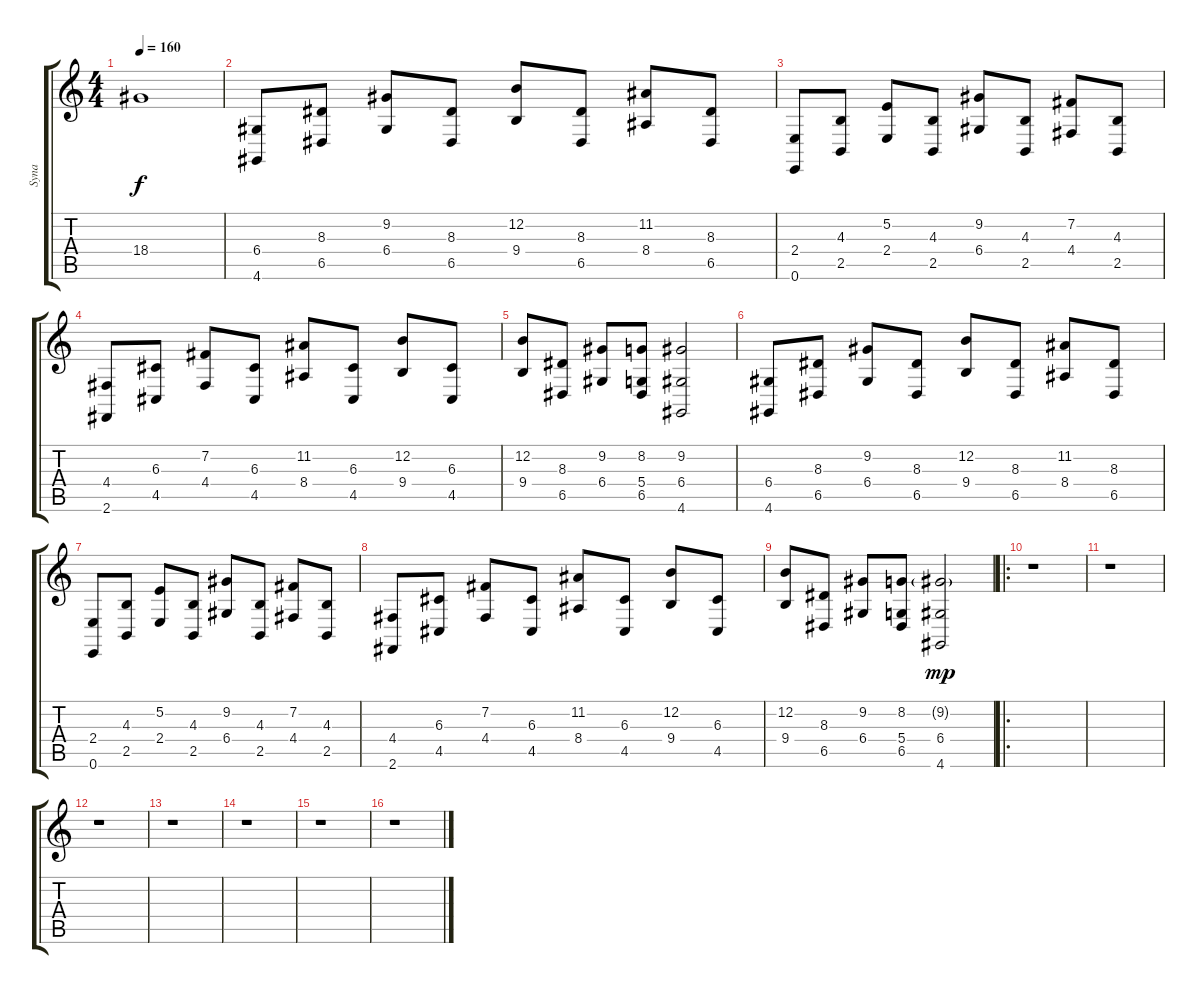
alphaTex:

\track ("Syna" "Syna") {instrument harpsichord}
\staff {score tabs}
\tuning (E4 B3 G3 D3 A2 E2) {hide}
\ts (4 4)
\tempo 160
\clef g2
\ks c
18.4.1{dy f} |
(6.4 4.6).8{instrument harpsichord} (8.3 6.5).8 (9.2 6.4).8 (8.3 6.5).8 (12.2 9.4).8 (8.3 6.5).8 (11.2 8.4).8 (8.3 6.5).8 |
(2.4 0.6).8 (4.3 2.5).8 (5.2 2.4).8 (4.3 2.5).8 (9.2 6.4).8 (4.3 2.5).8 (7.2 4.4).8 (4.3 2.5).8 |
(4.4 2.6).8 (6.3 4.5).8 (7.2 4.4).8 (6.3 4.5).8 (11.2 8.4).8 (6.3 4.5).8 (12.2 9.4).8 (6.3 4.5).8 |
(12.2 9.4).8 (8.3 6.5).8 (9.2 6.4).8 (8.2 5.4 6.5).8 (9.2 6.4 4.6).2 |
(6.4 4.6).8 (8.3 6.5).8 (9.2 6.4).8 (8.3 6.5).8 (12.2 9.4).8 (8.3 6.5).8 (11.2 8.4).8 (8.3 6.5).8 |
(2.4 0.6).8 (4.3 2.5).8 (5.2 2.4).8 (4.3 2.5).8 (9.2 6.4).8 (4.3 2.5).8 (7.2 4.4).8 (4.3 2.5).8 |
(4.4 2.6).8 (6.3 4.5).8 (7.2 4.4).8 (6.3 4.5).8 (11.2 8.4).8 (6.3 4.5).8 (12.2 9.4).8 (6.3 4.5).8 |
(12.2 9.4).8 (8.3 6.5).8 (9.2 6.4).8 (8.2 5.4 6.5).8 (9.2{g} 6.4 4.6).2{dy mp} |
\ro
r.1 |
r.1 |
r.1 |
r.1 |
r.1 |
r.1 |
r.1
